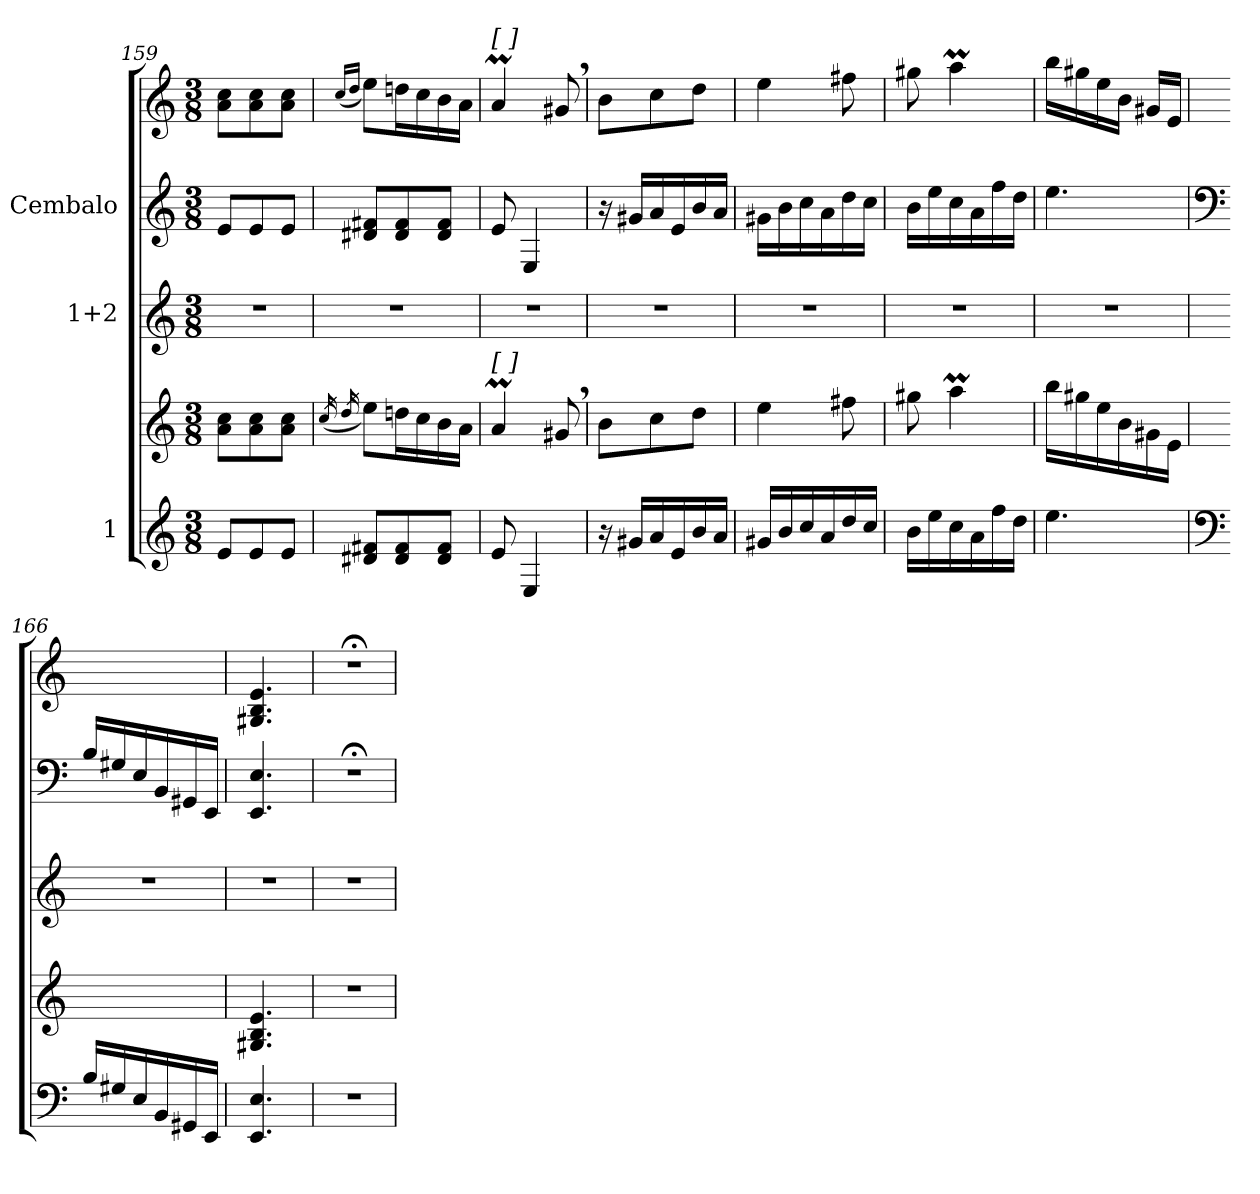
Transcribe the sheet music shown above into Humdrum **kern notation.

**kern	**kern	**kern	**kern	**kern
*part3	*part3	*part2	*part1	*part1
*staff5	*staff4	*staff3	*staff2	*staff1
*I"1	*	*I"1+2	*I"Cembalo	*
*clefG2	*clefG2	*clefG2	*clefG2	*clefG2
*k[]	*k[]	*k[]	*k[]	*k[]
*M3/8	*M3/8	*M3/8	*M3/8	*M3/8
=159	=159	=159	=159	=159
8e/L	8a\ 8cc\L	4.r	8e/L	8a\ 8cc\L
8e/	8a\ 8cc\	.	8e/	8a\ 8cc\
8e/J	8a\ 8cc\J	.	8e/J	8a\ 8cc\J
!!LO:LB:g=z
=160	=160	=160	=160	=160
.	(<16qcc/	.	.	(<16qcc/LL
.	16qdd/	.	.	16qdd/JJ
8d#X/ 8f#X/L	8ee\L)	4.r	8d#X/ 8f#X/L	8ee\L)
8d#/ 8f#/	16ddn\L	.	8d#/ 8f#/	16ddn\L
.	16cc\	.	.	16cc\
8d#/ 8f#/J	16b\	.	8d#/ 8f#/J	16b\
.	16a\JJ	.	.	16a\JJ
=161	=161	=161	=161	=161
!	!	!	!	!LO:TX:a:t=[    ]
!	!LO:TX:a:t=[    ]	!	!	!
8e/	4aM/	4.r	8e/	4aM/
4E/	.	.	4E/	.
.	8g#X,/	.	.	8g#X,/
=162	=162	=162	=162	=162
16r	8b\L	4.r	16r	8b\L
16g#X/LL	.	.	16g#X/LL	.
16a/	8cc\	.	16a/	8cc\
16e/	.	.	16e/	.
16b/	8dd\J	.	16b/	8dd\J
16a/JJ	.	.	16a/JJ	.
=163	=163	=163	=163	=163
16g#X/LL	4ee\	4.r	16g#X\LL	4ee\
16b/	.	.	16b\	.
16cc/	.	.	16cc\	.
16a/	.	.	16a\	.
16dd/	8ff#X\	.	16dd\	8ff#X\
16cc/JJ	.	.	16cc\JJ	.
=164	=164	=164	=164	=164
16b\LL	8gg#X\	4.r	16b\LL	8gg#X\
16ee\	.	.	16ee\	.
16cc\	4aaM\	.	16cc\	4aaM\
16a\	.	.	16a\	.
16ff\	.	.	16ff\	.
16dd\JJ	.	.	16dd\JJ	.
=165	=165	=165	=165	=165
4.ee\	16bb\LL	4.r	4.ee\	16bb\LL
.	16gg#X\	.	.	16gg#X\
.	16ee\	.	.	16ee\
.	16b\	.	.	16b\JJ
.	16g#X\	.	.	16g#X/LL
.	16e\JJ	.	.	16e/JJ
!!LO:LB:g=z
=166	=166	=166	=166	=166
*clefF4	*	*	*clefF4	*
*^	*	*	*^	*
16B/LL	4.ryy	4.ryy	4.r	16B/LL	4.ryy	4.ryy
16G#X/	.	.	.	16G#X/	.	.
16E/	.	.	.	16E/	.	.
16BB/	.	.	.	16BB/	.	.
16GG#X/	.	.	.	16GG#X/	.	.
16EE/JJ	.	.	.	16EE/JJ	.	.
*v	*v	*	*	*v	*v	*
=167	=167	=167	=167	=167
4.EE/ 4.E/	4.G#X/ 4.B/ 4.e/	4.r	4.EE/ 4.E/	4.G#X/ 4.B/ 4.e/
=168	=168	=168	=168	=168
4.r	4.r	4.r	4.r;<	4.r;<
=	=	=	=	=
*-	*-	*-	*-	*-
